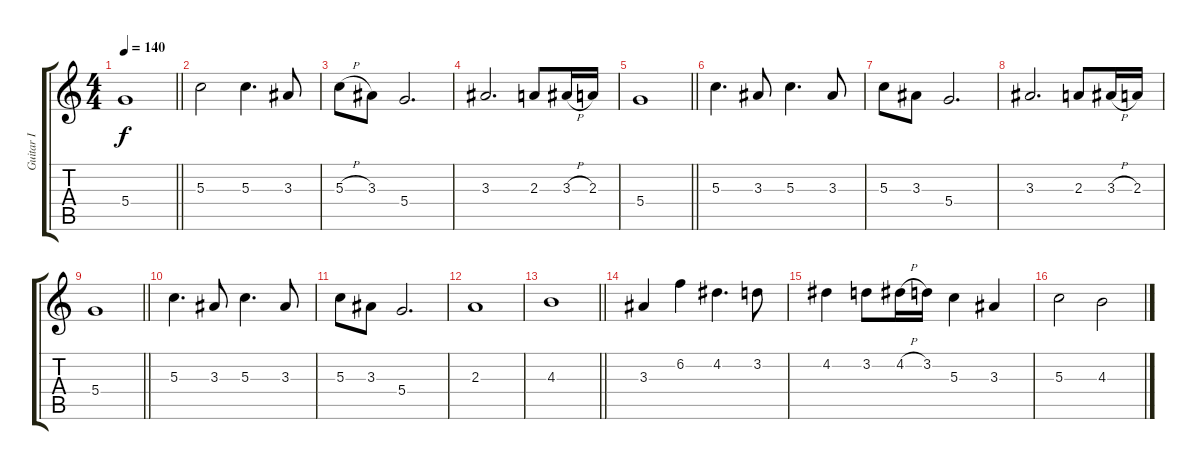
\track ("Guitar I" "Guitar I") {instrument distortionguitar}
\staff {score tabs}
\tuning (E4 B3 G3 D3 A2 E2) {hide}
\ts (4 4)
\tempo 140
\clef g2
\barLineRight lightlight
\ks c
5.4.1{dy f} |
5.3.2 5.3.4{d} 3.3.8 |
5.3{h}.8 3.3.8 5.4.2{d} |
3.3.2{d} 2.3.8 3.3{h}.16 2.3.16 |
\barLineRight lightlight
5.4.1 |
\section ("" "")
5.3.4{d} 3.3.8 5.3.4{d} 3.3.8 |
5.3.8 3.3.8 5.4.2{d} |
3.3.2{d} 2.3.8 3.3{h}.16 2.3.16 |
\barLineRight lightlight
5.4.1 |
5.3.4{d} 3.3.8 5.3.4{d} 3.3.8 |
5.3.8 3.3.8 5.4.2{d} |
2.3.1 |
\barLineRight lightlight
4.3.1 |
\section ("" "")
3.3.4{volume 9} 6.2.4 4.2.4{d} 3.2.8 |
4.2.4 3.2.8 4.2{h}.16 3.2.16 5.3.4 3.3.4 |
5.3.2 4.3.2
